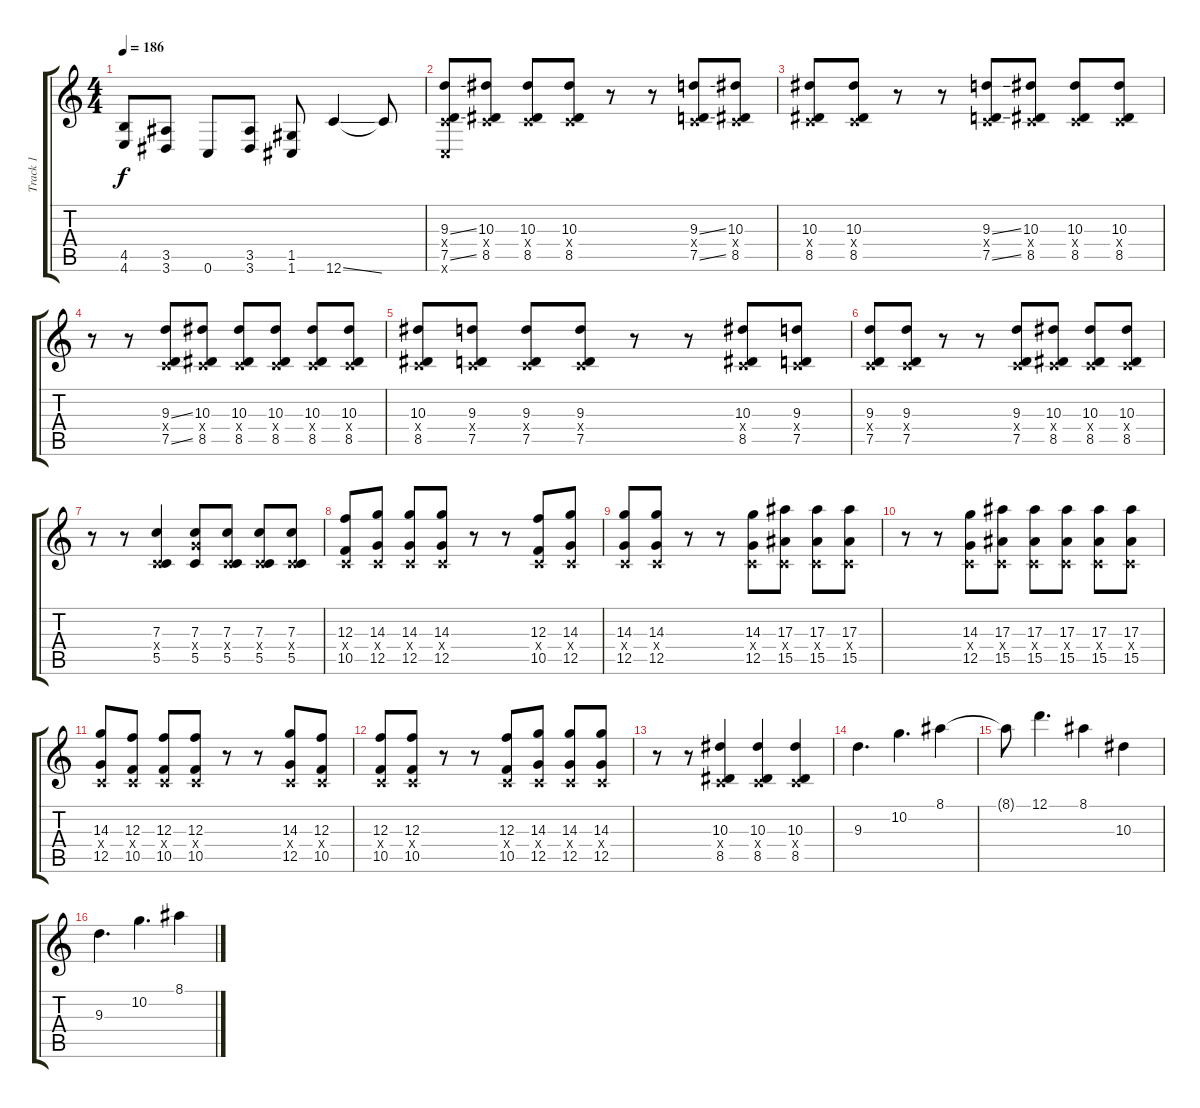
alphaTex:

\track ("Track 1" "Track 1") {instrument distortionguitar}
\staff {score tabs}
\tuning (D4 A3 F3 C3 G2 C2) {hide}
\ts (4 4)
\tempo 186
\clef g2
\ks c
(4.5 4.6).8{dy f} (3.5 3.6).8 0.6.8 (3.5 3.6).8 (1.5 1.6).8 12.6{ss}.4{instrument distortionguitar} 12.6{t}.8 |
(9.3{ss} 0.4{x} 7.5{ss} 0.6{x}).8 (10.3 0.4{x} 8.5).8 (10.3 0.4{x} 8.5).8 (10.3 0.4{x} 8.5).8 r.8 r.8 (9.3{ss} 0.4{x} 7.5{ss}).8 (10.3 0.4{x} 8.5).8 |
(10.3 0.4{x} 8.5).8 (10.3 0.4{x} 8.5).8 r.8 r.8 (9.3{ss} 0.4{x} 7.5{ss}).8 (10.3 0.4{x} 8.5).8 (10.3 0.4{x} 8.5).8 (10.3 0.4{x} 8.5).8 |
r.8 r.8 (9.3{ss} 0.4{x} 7.5{ss}).8 (10.3 0.4{x} 8.5).8 (10.3 0.4{x} 8.5).8 (10.3 0.4{x} 8.5).8 (10.3 0.4{x} 8.5).8 (10.3 0.4{x} 8.5).8 |
(10.3 0.4{x} 8.5).8 (9.3 0.4{x} 7.5).8 (9.3 0.4{x} 7.5).8 (9.3 0.4{x} 7.5).8 r.8 r.8 (10.3 0.4{x} 8.5).8 (9.3 0.4{x} 7.5).8 |
(9.3 0.4{x} 7.5).8 (9.3 0.4{x} 7.5).8 r.8 r.8 (9.3 0.4{x} 7.5).8 (10.3 0.4{x} 8.5).8 (10.3 0.4{x} 8.5).8 (10.3 0.4{x} 8.5).8 |
r.8 r.8 (7.3 0.4{x} 5.5).4 (7.3 7.4{x} 5.5).8 (7.3 0.4{x} 5.5).8 (7.3 0.4{x} 5.5).8 (7.3 0.4{x} 5.5).8 |
(12.3 0.4{x} 10.5).8 (14.3 0.4{x} 12.5).8 (14.3 0.4{x} 12.5).8 (14.3 0.4{x} 12.5).8 r.8 r.8 (12.3 0.4{x} 10.5).8 (14.3 0.4{x} 12.5).8 |
(14.3 0.4{x} 12.5).8 (14.3 0.4{x} 12.5).8 r.8 r.8 (14.3 0.4{x} 12.5).8 (17.3 0.4{x} 15.5).8 (17.3 0.4{x} 15.5).8 (17.3 0.4{x} 15.5).8 |
r.8 r.8 (14.3 0.4{x} 12.5).8 (17.3 0.4{x} 15.5).8 (17.3 0.4{x} 15.5).8 (17.3 0.4{x} 15.5).8 (17.3 0.4{x} 15.5).8 (17.3 0.4{x} 15.5).8 |
(14.3 0.4{x} 12.5).8 (12.3 0.4{x} 10.5).8 (12.3 0.4{x} 10.5).8 (12.3 0.4{x} 10.5).8 r.8 r.8 (14.3 0.4{x} 12.5).8 (12.3 0.4{x} 10.5).8 |
(12.3 0.4{x} 10.5).8 (12.3 0.4{x} 10.5).8 r.8 r.8 (12.3 0.4{x} 10.5).8 (14.3 0.4{x} 12.5).8 (14.3 0.4{x} 12.5).8 (14.3 0.4{x} 12.5).8 |
r.8 r.8 (10.3 0.4{x} 8.5).4 (10.3 0.4{x} 8.5).4 (10.3 0.4{x} 8.5).4 |
9.3.4{d} 10.2.4{d} 8.1.4 |
8.1{t}.8 12.1.4{d} 8.1.4 10.3.4 |
9.3.4{d} 10.2.4{d} 8.1.4
